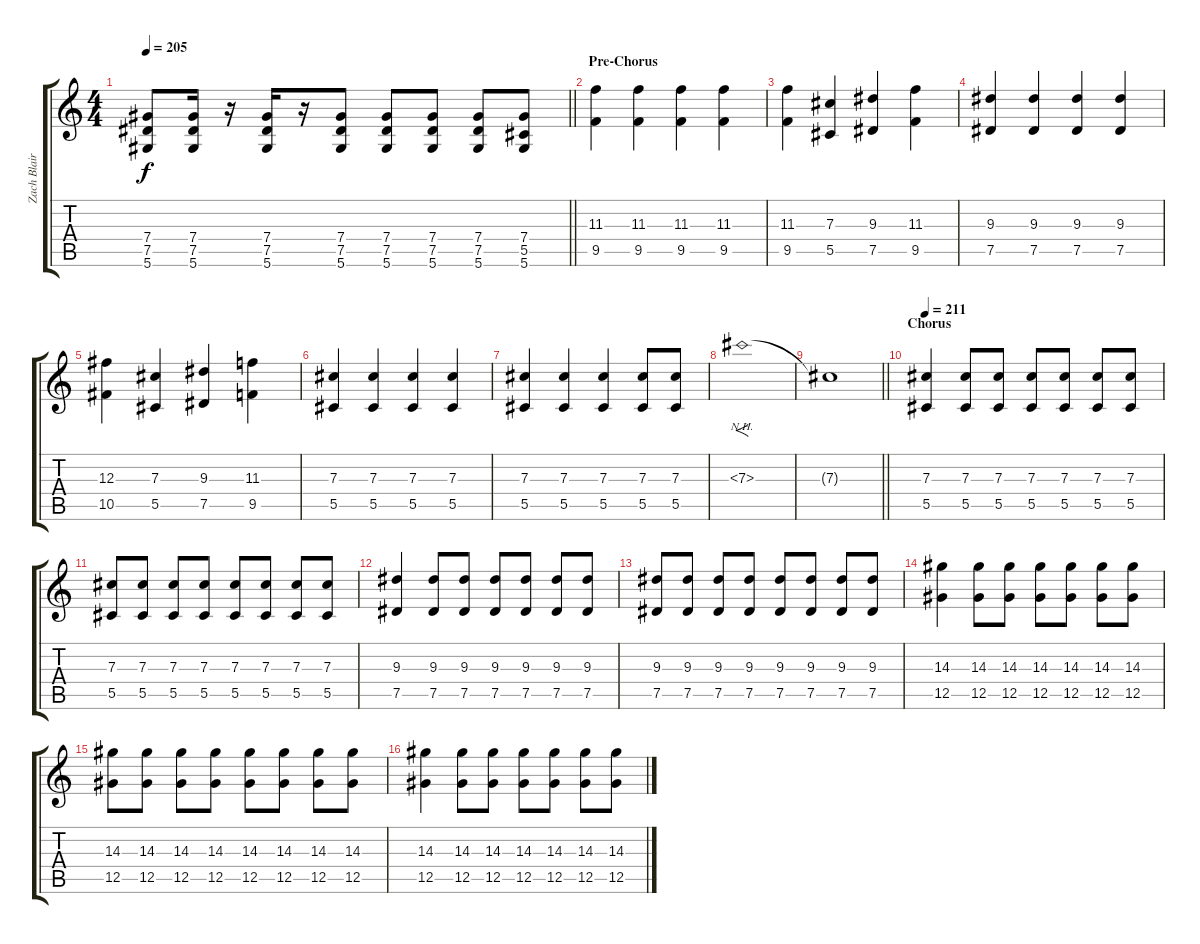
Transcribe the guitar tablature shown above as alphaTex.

\track ("Zach Blair - Guitar" "Zach Blair") {instrument distortionguitar}
\staff {score tabs}
\tuning (Eb4 Bb3 Gb3 Db3 Ab2 Eb2) {hide}
\ts (4 4)
\tempo 205
\clef g2
\barLineRight lightlight
\ks c
(7.4{t} 7.5{t} 5.6{t}).8{dy f} (7.4 7.5 5.6).16 r.16 (7.4 7.5 5.6).16 r.16 (7.4 7.5 5.6).8 (7.4 7.5 5.6).8 (7.4 7.5 5.6).8 (7.4 7.5 5.6).8 (7.4 5.5 5.6).8 |
\section ("" "Pre-Chorus")
(11.3 9.5).4{volume 10} (11.3 9.5).4 (11.3 9.5).4 (11.3 9.5).4 |
(11.3 9.5).4 (7.3 5.5).4 (9.3 7.5).4 (11.3 9.5).4 |
(9.3 7.5).4 (9.3 7.5).4 (9.3 7.5).4 (9.3 7.5).4 |
(12.3 10.5).4 (7.3 5.5).4 (9.3 7.5).4 (11.3 9.5).4 |
(7.3 5.5).4 (7.3 5.5).4 (7.3 5.5).4 (7.3 5.5).4 |
(7.3 5.5).4 (7.3 5.5).4 (7.3 5.5).4 (7.3 5.5).8 (7.3 5.5).8 |
7.3{nh}.1{f} |
\barLineRight lightlight
7.3{t}.1 |
\section ("" "Chorus")
\tempo 211
(7.3 5.5).4 (7.3 5.5).8 (7.3 5.5).8 (7.3 5.5).8 (7.3 5.5).8 (7.3 5.5).8 (7.3 5.5).8 |
(7.3 5.5).8 (7.3 5.5).8 (7.3 5.5).8 (7.3 5.5).8 (7.3 5.5).8 (7.3 5.5).8 (7.3 5.5).8 (7.3 5.5).8 |
(9.3 7.5).4 (9.3 7.5).8 (9.3 7.5).8 (9.3 7.5).8 (9.3 7.5).8 (9.3 7.5).8 (9.3 7.5).8 |
(9.3 7.5).8 (9.3 7.5).8 (9.3 7.5).8 (9.3 7.5).8 (9.3 7.5).8 (9.3 7.5).8 (9.3 7.5).8 (9.3 7.5).8 |
(14.3 12.5).4 (14.3 12.5).8 (14.3 12.5).8 (14.3 12.5).8 (14.3 12.5).8 (14.3 12.5).8 (14.3 12.5).8 |
(14.3 12.5).8 (14.3 12.5).8 (14.3 12.5).8 (14.3 12.5).8 (14.3 12.5).8 (14.3 12.5).8 (14.3 12.5).8 (14.3 12.5).8 |
(14.3 12.5).4 (14.3 12.5).8 (14.3 12.5).8 (14.3 12.5).8 (14.3 12.5).8 (14.3 12.5).8 (14.3 12.5).8
